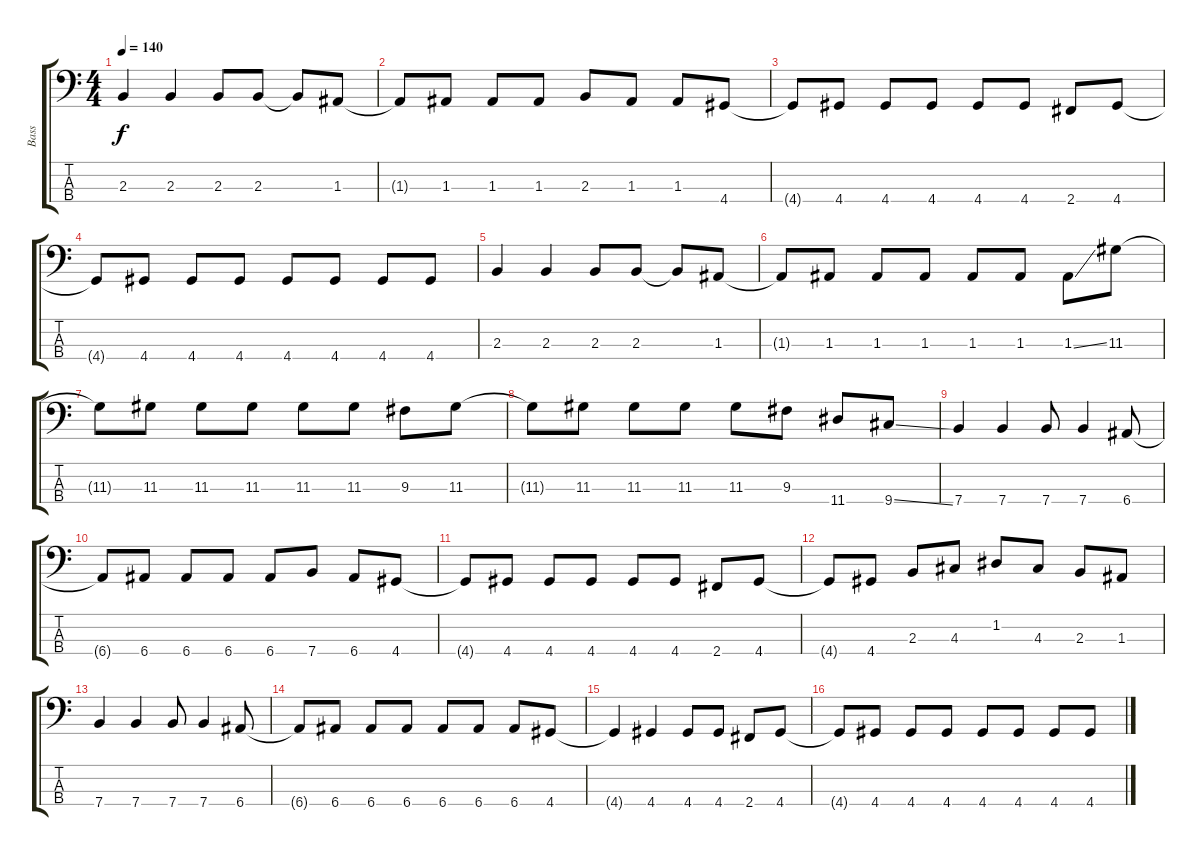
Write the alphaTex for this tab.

\track ("Bass" "Bass") {instrument electricbassfinger}
\staff {score tabs}
\tuning (G2 D2 A1 E1) {hide}
\ts (4 4)
\tempo 140
\clef f4
\ks c
2.3.4{dy f instrument electricbassfinger} 2.3.4 2.3.8 2.3.8 2.3{t}.8 1.3.8 |
1.3{t}.8 1.3.8 1.3.8 1.3.8 2.3.8 1.3.8 1.3.8 4.4.8 |
4.4{t}.8 4.4.8 4.4.8 4.4.8 4.4.8 4.4.8 2.4.8 4.4.8 |
4.4{t}.8 4.4.8 4.4.8 4.4.8 4.4.8 4.4.8 4.4.8 4.4.8 |
2.3.4 2.3.4 2.3.8 2.3.8 2.3{t}.8 1.3.8 |
1.3{t}.8 1.3.8 1.3.8 1.3.8 1.3.8 1.3.8 1.3{ss}.8 11.3.8 |
11.3{t}.8 11.3.8 11.3.8 11.3.8 11.3.8 11.3.8 9.3.8 11.3.8 |
11.3{t}.8 11.3.8 11.3.8 11.3.8 11.3.8 9.3.8 11.4.8 9.4{ss}.8 |
7.4.4 7.4.4 7.4.8 7.4.4 6.4.8 |
6.4{t}.8 6.4.8 6.4.8 6.4.8 6.4.8 7.4.8 6.4.8 4.4.8 |
4.4{t}.8 4.4.8 4.4.8 4.4.8 4.4.8 4.4.8 2.4.8 4.4.8 |
4.4{t}.8 4.4.8 2.3.8 4.3.8 1.2.8 4.3.8 2.3.8 1.3.8 |
7.4.4 7.4.4 7.4.8 7.4.4 6.4.8 |
6.4{t}.8 6.4.8 6.4.8 6.4.8 6.4.8 6.4.8 6.4.8 4.4.8 |
4.4{t}.4 4.4.4 4.4.8 4.4.8 2.4.8 4.4.8 |
4.4{t}.8 4.4.8 4.4.8 4.4.8 4.4.8 4.4.8 4.4.8 4.4.8
